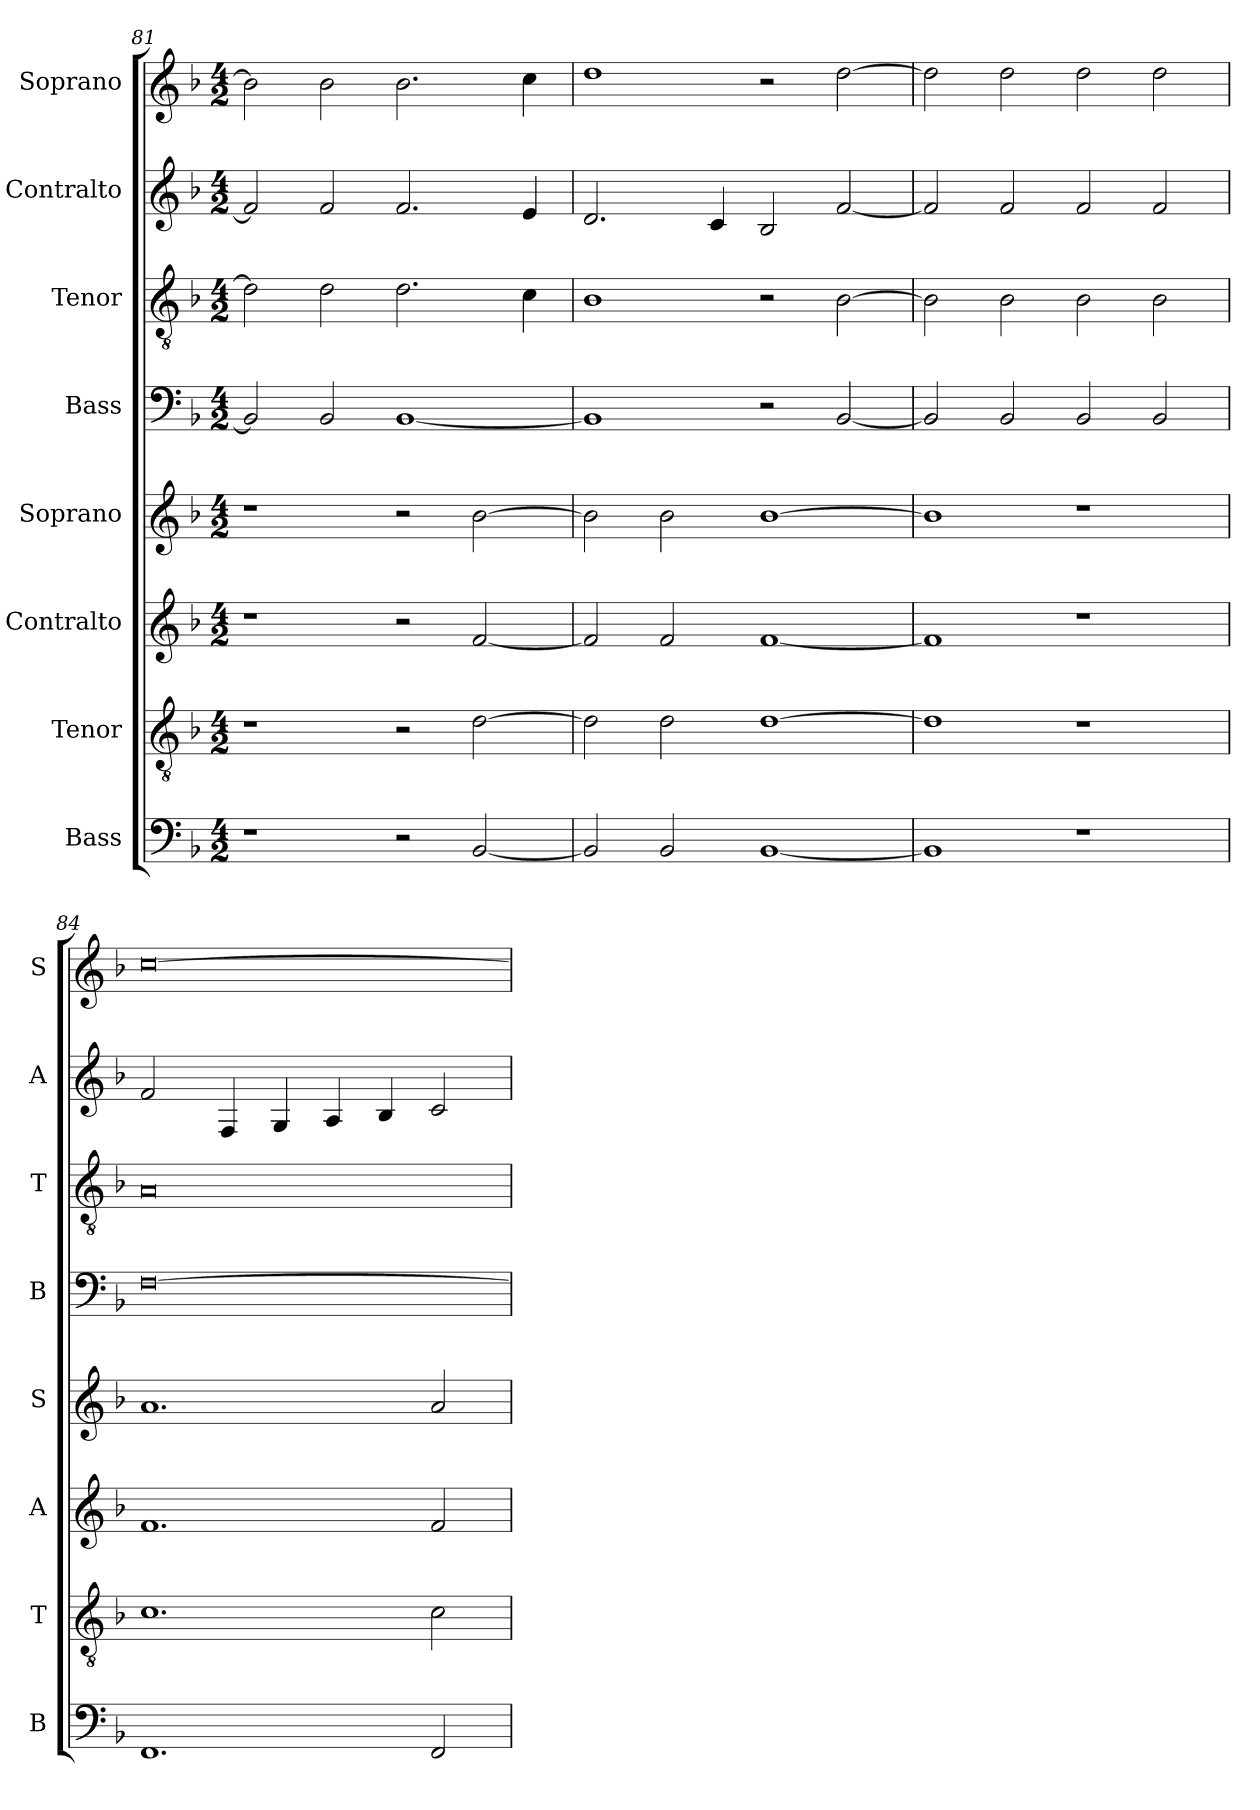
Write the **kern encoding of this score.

**kern	**kern	**kern	**kern	**kern	**kern	**kern	**kern
*part8	*part7	*part6	*part5	*part4	*part3	*part2	*part1
*staff8	*staff7	*staff6	*staff5	*staff4	*staff3	*staff2	*staff1
*I"Bass	*I"Tenor	*I"Contralto	*I"Soprano	*I"Bass	*I"Tenor	*I"Contralto	*I"Soprano
*I'B	*I'T	*I'A	*I'S	*I'B	*I'T	*I'A	*I'S
*clefF4	*clefGv2	*clefG2	*clefG2	*clefF4	*clefGv2	*clefG2	*clefG2
*k[b-]	*k[b-]	*k[b-]	*k[b-]	*k[b-]	*k[b-]	*k[b-]	*k[b-]
*F:ion	*F:ion	*F:ion	*F:ion	*F:ion	*F:ion	*F:ion	*F:ion
*M4/2	*M4/2	*M4/2	*M4/2	*M4/2	*M4/2	*M4/2	*M4/2
=81	=81	=81	=81	=81	=81	=81	=81
1r	1r	1r	1r	2BB-]	2d]	2f]	2b-]
.	.	.	.	2BB-	2d	2f	2b-
2r	2r	2r	2r	[1BB-	2.d	2.f	2.b-
[2BB-	[2d	[2f	[2b-	.	.	.	.
.	.	.	.	.	4c	4e	4cc
=82	=82	=82	=82	=82	=82	=82	=82
2BB-]	2d]	2f]	2b-]	1BB-]	1B-	2.d	1dd
2BB-	2d	2f	2b-	.	.	.	.
.	.	.	.	.	.	4c	.
[1BB-	[1d	[1f	[1b-	2r	2r	2B-	2r
.	.	.	.	[2BB-	[2B-	[2f	[2dd
=83	=83	=83	=83	=83	=83	=83	=83
1BB-]	1d]	1f]	1b-]	2BB-]	2B-]	2f]	2dd]
.	.	.	.	2BB-	2B-	2f	2dd
1r	1r	1r	1r	2BB-	2B-	2f	2dd
.	.	.	.	2BB-	2B-	2f	2dd
=84	=84	=84	=84	=84	=84	=84	=84
1.FF	1.c	1.f	1.a	[0F	0A	2f	[0cc
.	.	.	.	.	.	4F	.
.	.	.	.	.	.	4G	.
.	.	.	.	.	.	4A	.
.	.	.	.	.	.	4B-	.
2FF	2c	2f	2a	.	.	2c	.
=	=	=	=	=	=	=	=
*-	*-	*-	*-	*-	*-	*-	*-
